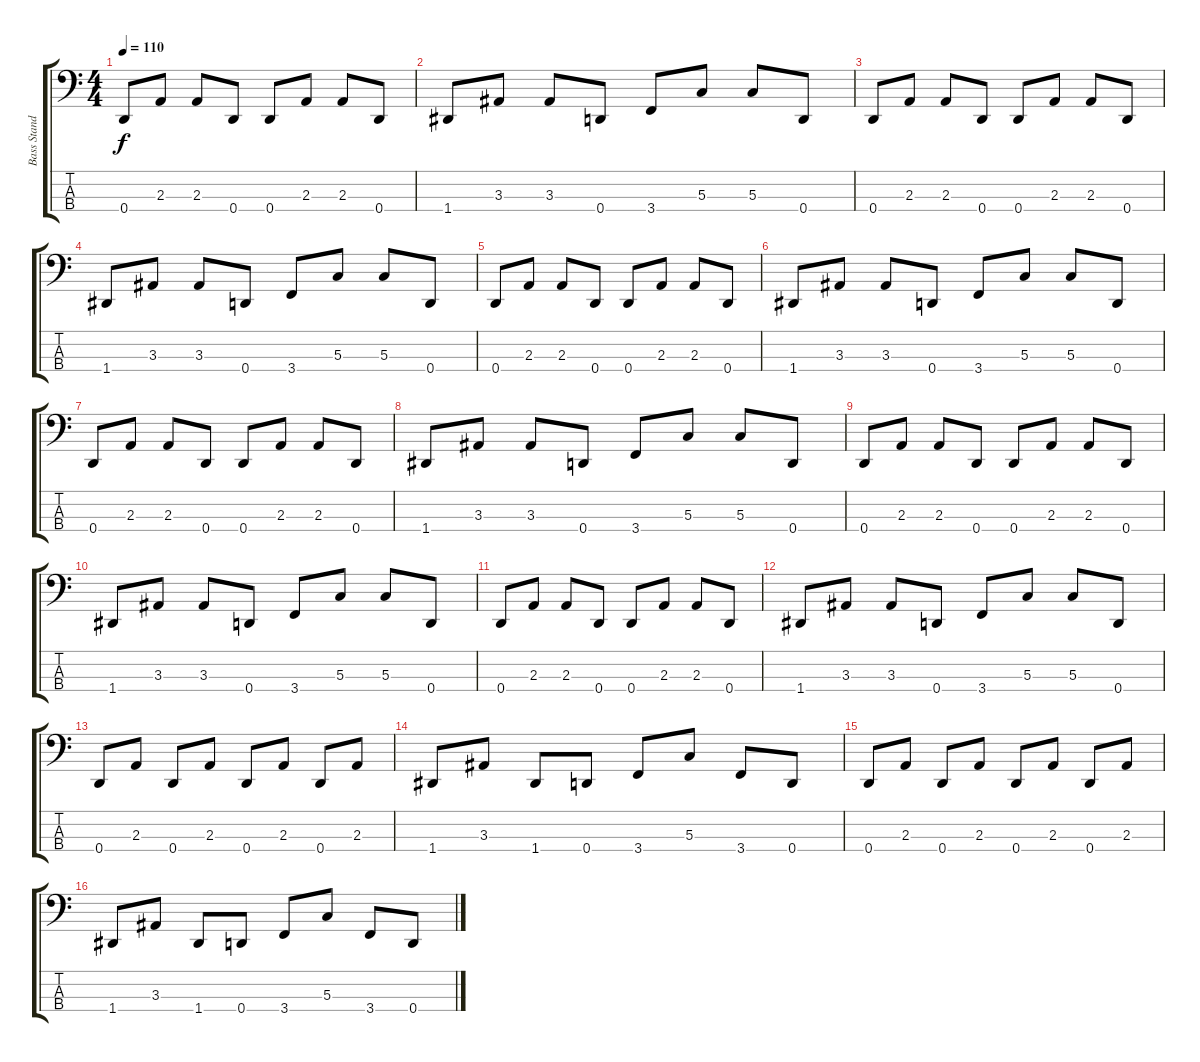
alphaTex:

\track ("Bass Standard" "Bass Stand") {instrument slapbass2}
\staff {score tabs}
\tuning (F2 C2 G1 D1) {hide}
\ts (4 4)
\tempo 110
\clef f4
\ks c
0.4.8{dy f} 2.3.8 2.3.8 0.4.8 0.4.8 2.3.8 2.3.8 0.4.8 |
1.4.8 3.3.8 3.3.8 0.4.8 3.4.8 5.3.8 5.3.8 0.4.8 |
0.4.8 2.3.8 2.3.8 0.4.8 0.4.8 2.3.8 2.3.8 0.4.8 |
1.4.8 3.3.8 3.3.8 0.4.8 3.4.8 5.3.8 5.3.8 0.4.8 |
0.4.8 2.3.8 2.3.8 0.4.8 0.4.8 2.3.8 2.3.8 0.4.8 |
1.4.8 3.3.8 3.3.8 0.4.8 3.4.8 5.3.8 5.3.8 0.4.8 |
0.4.8 2.3.8 2.3.8 0.4.8 0.4.8 2.3.8 2.3.8 0.4.8 |
1.4.8 3.3.8 3.3.8 0.4.8 3.4.8 5.3.8 5.3.8 0.4.8 |
0.4.8 2.3.8 2.3.8 0.4.8 0.4.8 2.3.8 2.3.8 0.4.8 |
1.4.8 3.3.8 3.3.8 0.4.8 3.4.8 5.3.8 5.3.8 0.4.8 |
0.4.8 2.3.8 2.3.8 0.4.8 0.4.8 2.3.8 2.3.8 0.4.8 |
1.4.8 3.3.8 3.3.8 0.4.8 3.4.8 5.3.8 5.3.8 0.4.8 |
0.4.8 2.3.8 0.4.8 2.3.8 0.4.8 2.3.8 0.4.8 2.3.8 |
1.4.8 3.3.8 1.4.8 0.4.8 3.4.8 5.3.8 3.4.8 0.4.8 |
0.4.8 2.3.8 0.4.8 2.3.8 0.4.8 2.3.8 0.4.8 2.3.8 |
1.4.8 3.3.8 1.4.8 0.4.8 3.4.8 5.3.8 3.4.8 0.4.8
